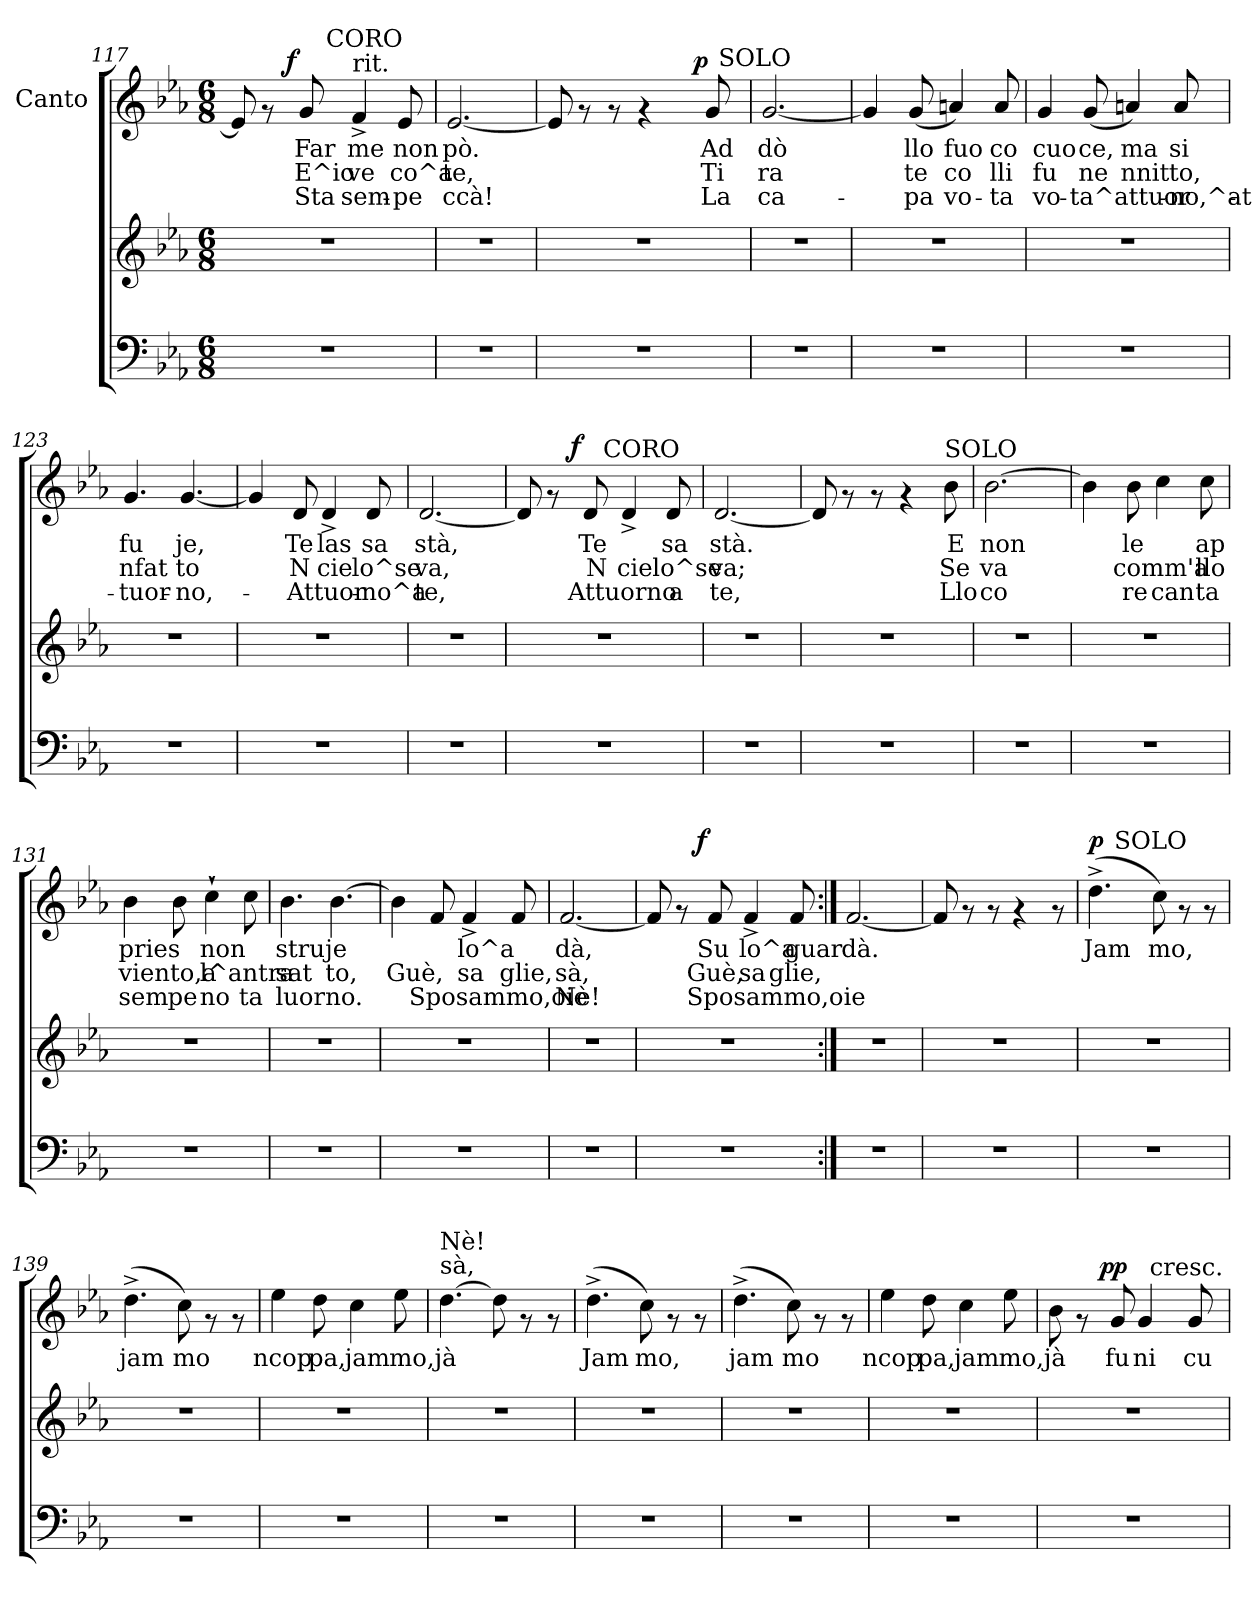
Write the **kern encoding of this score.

**kern	**kern	**kern	**text	**text	**text	**dynam
*part3	*part2	*part1	*part1	*part1	*part1	*part1
*staff3	*staff2	*staff1	*staff1	*staff1	*staff1	*staff1
*	*	*I"Canto	*	*	*	*
*clefF4	*clefG2	*clefG2	*	*	*	*
*k[b-e-a-]	*k[b-e-a-]	*k[b-e-a-]	*	*	*	*
*E-:	*E-:	*E-:	*	*	*	*
*M6/8	*M6/8	*M6/8	*	*	*	*
=117	=117	=117	=117	=117	=117	=117
*	*	*^	*	*	*	*
*	*	*	*^	*	*	*	*
2.r	2.r	8e-/]	8..ryy	4ryy	.	.	.	.
.	.	8rf	.	.	.	.	.	.
!	!	!	!	!	!	!	!	!LO:DY:a
.	.	.	2ryy	.	.	.	.	f
!	!	!	!	!	!LO:LY:b:rj	!LO:LY:b:rj	!LO:LY:b:rj	!
.	.	8g/	.	16ryy	Far	E^io	Sta	.
!	!	!	!	!LO:TX:a:t=CORO	!	!	!	!
.	.	.	.	4..ryy	.	.	.	.
!	!	!LO:TX:a:t=rit.	!	!	!	!	!	!
!	!	!	!	!	!LO:LY:b:rj	!LO:LY:b:rj	!LO:LY:b:rj	!
.	.	4f^</	.	.	me	ve	sem-	.
!	!	!	!	!	!LO:LY:b:rj	!LO:LY:b:rj	!LO:LY:b:rj	!
.	.	8e-/	.	.	non	co^a	-pe	.
.	.	.	32ryy	.	.	.	.	.
=118	=118	=118	=118	=118	=118	=118	=118	=118
!	!	!	!	!	!LO:LY:b:rj	!LO:LY:b:rj	!LO:LY:b:rj	!
*	*	*v	*v	*v	*	*	*	*
2.r	2.r	[<2.e-/	pò.	te,	ccà!	.
=119	=119	=119	=119	=119	=119	=119
*	*	*^	*	*	*	*
*	*	*	*^	*	*	*	*
2.r	2.r	8e-/]	2ryy	2ryy	.	.	.	.
.	.	8rf	.	.	.	.	.	.
.	.	8rf	.	.	.	.	.	.
.	.	4rf	.	.	.	.	.	.
.	.	.	16.ryy	8ryy	.	.	.	.
!	!	!	!	!	!	!	!	!LO:DY:a
.	.	.	8ryy	.	.	.	.	p
!	!	!	!	!	!LO:LY:b:rj	!LO:LY:b:rj	!LO:LY:b:rj	!
.	.	8g/	.	32ryy	Ad	Ti	La	.
!	!	!	!	!LO:TX:a:t=SOLO	!	!	!	!
.	.	.	.	16.ryy	.	.	.	.
.	.	.	32ryy	.	.	.	.	.
!!LO:LB:g=z
=120	=120	=120	=120	=120	=120	=120	=120	=120
!	!	!	!	!	!LO:LY:b:rj	!LO:LY:b:rj	!LO:LY:b:rj	!
*	*	*v	*v	*v	*	*	*	*
2.r	2.r	[<2.g/	dò	ra	ca-	.
=121	=121	=121	=121	=121	=121	=121
2.r	2.r	4g/]	.	.	.	.
!	!	!	!LO:LY:b:rj	!LO:LY:b:rj	!LO:LY:b:rj	!
.	.	(8g/	llo	te	-pa	.
!	!	!	!LO:LY:b:rj	!LO:LY:b:rj	!LO:LY:b:rj	!
.	.	4an/)	fuo	co	vo-	.
!	!	!	!LO:LY:b:rj	!LO:LY:b:rj	!LO:LY:b:rj	!
.	.	8a/	co	lli	-ta	.
=122	=122	=122	=122	=122	=122	=122
!	!	!	!LO:LY:b:rj	!LO:LY:b:rj	!LO:LY:b:rj	!
2.r	2.r	4g/	cuo	fu	vo-	.
!	!	!	!LO:LY:b:rj	!LO:LY:b:rj	!LO:LY:b:rj	!
.	.	(8g/	ce,	ne	-ta^attuor-	.
!	!	!	!LO:LY:b:rj	!LO:LY:b:rj	!	!
.	.	4an/)	ma	nnit	.	.
!	!	!	!LO:LY:b:rj	!LO:LY:b:rj	!LO:LY:b:rj	!
.	.	8a/	si	to,	-no,^at-	.
=123	=123	=123	=123	=123	=123	=123
!	!	!	!LO:LY:b:rj	!LO:LY:b:rj	!LO:LY:b:rj	!
2.r	2.r	4.g/	fu	nfat	-tuor-	.
!	!	!	!LO:LY:b:rj	!LO:LY:b:rj	!LO:LY:b:rj	!
.	.	[<4.g/	je,	to	-no,-	.
=124	=124	=124	=124	=124	=124	=124
2.r	2.r	4g/]	.	.	.	.
!	!	!	!LO:LY:b:rj	!LO:LY:b:rj	!LO:LY:b:rj	!
.	.	8d/	Te	N	-Attuor-	.
!	!	!	!LO:LY:b:rj	!LO:LY:b:rj	!	!
.	.	4d^</	las	cie	.	.
!	!	!	!LO:LY:b:rj	!LO:LY:b:rj	!LO:LY:b:rj	!
.	.	8d/	sa	lo^se	-no^a	.
!!LO:LB:g=z
=125	=125	=125	=125	=125	=125	=125
!	!	!	!LO:LY:b:rj	!LO:LY:b:rj	!LO:LY:b:rj	!
2.r	2.r	[<2.d/	stà,	va,	te,	.
=126	=126	=126	=126	=126	=126	=126
*	*	*^	*	*	*	*
*	*	*	*^	*	*	*	*
2.r	2.r	8d/]	8..ryy	4ryy	.	.	.	.
.	.	8rf	.	.	.	.	.	.
!	!	!	!	!	!	!	!	!LO:DY:a
.	.	.	2ryy	.	.	.	.	f
!	!	!	!	!	!LO:LY:b:rj	!LO:LY:b:rj	!LO:LY:b:rj	!
.	.	8d/	.	16ryy	Te	N	Attuorno	.
!	!	!	!	!LO:TX:a:t=CORO	!	!	!	!
.	.	.	.	4..ryy	.	.	.	.
!	!	!	!	!	!	!LO:LY:b:rj	!	!
.	.	4d^</	.	.	.	cie	.	.
!	!	!	!	!	!LO:LY:b:rj	!LO:LY:b:rj	!LO:LY:b:rj	!
.	.	8d/	.	.	sa	lo^se	a	.
.	.	.	32ryy	.	.	.	.	.
=127	=127	=127	=127	=127	=127	=127	=127	=127
!	!	!	!	!	!LO:LY:b:rj	!LO:LY:b:rj	!LO:LY:b:rj	!
*	*	*v	*v	*v	*	*	*	*
2.r	2.r	[<2.d/	stà.	va;	te,	.
=128	=128	=128	=128	=128	=128	=128
2.r	2.r	8d/]	.	.	.	.
.	.	8rf	.	.	.	.
.	.	8rf	.	.	.	.
.	.	4rf	.	.	.	.
!	!	!LO:TX:a:t=SOLO	!	!	!	!
!	!	!	!LO:LY:b:rj	!LO:LY:b:rj	!LO:LY:b:rj	!
.	.	8b-\	E	Se	Llo	.
=129	=129	=129	=129	=129	=129	=129
!	!	!	!LO:LY:b:rj	!LO:LY:b:rj	!LO:LY:b:rj	!
2.r	2.r	[>2.b-\	non	va	co	.
=130	=130	=130	=130	=130	=130	=130
2.r	2.r	4b-\]	.	.	.	.
!	!	!	!LO:LY:b:rj	!LO:LY:b:rj	!LO:LY:b:rj	!
.	.	8b-\	le	comm'a	re	.
!	!	!	!	!	!LO:LY:b:rj	!
.	.	4cc\	.	.	can	.
!	!	!	!LO:LY:b:rj	!LO:LY:b:rj	!LO:LY:b:rj	!
.	.	8cc\	ap	llo	ta	.
!!LO:PB:g=z
=131	=131	=131	=131	=131	=131	=131
!	!	!	!LO:LY:b:rj	!LO:LY:b:rj	!LO:LY:b:rj	!
2.r	2.r	4b-\	pries	viento,a	sem	.
!	!	!	!	!	!LO:LY:b:rj	!
.	.	8b-\	.	.	pe	.
!	!	!	!LO:LY:b:rj	!LO:LY:b:rj	!LO:LY:b:rj	!
.	.	4cc`>\	non	l^antra	no	.
!	!	!	!	!	!LO:LY:b:rj	!
.	.	8cc\	.	.	ta	.
=132	=132	=132	=132	=132	=132	=132
!	!	!	!LO:LY:b:rj	!LO:LY:b:rj	!LO:LY:b:rj	!
2.r	2.r	4.b-\	stru	sat	luor	.
!	!	!	!LO:LY:b:rj	!LO:LY:b:rj	!LO:LY:b:rj	!
.	.	[>4.b-\	je	to,	no.	.
=133	=133	=133	=133	=133	=133	=133
!	!	!	!	!LO:LY:b:rj	!	!
2.r	2.r	4b-\]	.	Guè,	.	.
!	!	!	!	!	!LO:LY:b:rj	!
.	.	8f/	.	.	Sposammo,oie	.
!	!	!	!LO:LY:b:rj	!LO:LY:b:rj	!	!
.	.	4f^</	lo^a	sa	.	.
!	!	!	!	!LO:LY:b:rj	!	!
.	.	8f/	.	glie,	.	.
=134	=134	=134	=134	=134	=134	=134
!	!	!	!LO:LY:b:rj	!LO:LY:b:rj	!LO:LY:b:rj	!
2.r	2.r	[<2.f/	dà,	sà,	Nè!	.
=135	=135	=135	=135	=135	=135	=135
*	*	*^	*	*	*	*
2.r	2.r	8f/]	8..ryy	.	.	.	.
.	.	8rf	.	.	.	.	.
!	!	!	!	!	!	!	!LO:DY:a
.	.	.	2ryy	.	.	.	f
!	!	!	!	!LO:LY:b:rj	!LO:LY:b:rj	!LO:LY:b:rj	!
.	.	8f/	.	Su	Guè,	Sposammo,oie	.
!	!	!	!	!LO:LY:b:rj	!LO:LY:b:rj	!	!
.	.	4f^</	.	lo^a	sa	.	.
!	!	!	!	!LO:LY:b:rj	!LO:LY:b:rj	!	!
.	.	8f/	.	guar	glie,	.	.
.	.	.	32ryy	.	.	.	.
!!LO:LB:g=z
=136:|!	=136:|!	=136:|!	=136:|!	=136:|!	=136:|!	=136:|!	=136:|!
!	!	!	!	!LO:LY:b:rj	!	!	!
*	*	*v	*v	*	*	*	*
2.r	2.r	[<2.f/	dà.	.	.	.
=137	=137	=137	=137	=137	=137	=137
2.r	2.r	8f/]	.	.	.	.
.	.	8rf	.	.	.	.
.	.	8rf	.	.	.	.
.	.	4rf	.	.	.	.
.	.	8rf	.	.	.	.
=138	=138	=138	=138	=138	=138	=138
!	!	!	!LO:LY:b:rj	!	!	!LO:DY:a
*	*	*^	*	*	*	*
2.r	2.r	(>4.dd^>\	8ryy	Jam	.	.	p
!	!	!	!LO:TX:a:t=SOLO	!	!	!	!
.	.	.	2ryy	.	.	.	.
!	!	!	!	!LO:LY:b:rj	!	!	!
.	.	8cc\)	.	mo,	.	.	.
.	.	8rf	.	.	.	.	.
.	.	8rf	8ryy	.	.	.	.
=139	=139	=139	=139	=139	=139	=139	=139
!	!	!	!	!LO:LY:b:rj	!	!	!
*	*	*v	*v	*	*	*	*
2.r	2.r	(>4.dd^>\	jam	.	.	.
!	!	!	!LO:LY:b:rj	!	!	!
.	.	8cc\)	mo	.	.	.
.	.	8rf	.	.	.	.
.	.	8rf	.	.	.	.
=140	=140	=140	=140	=140	=140	=140
!	!	!	!LO:LY:b:rj	!	!	!
2.r	2.r	4ee-\	ncop	.	.	.
!	!	!	!LO:LY:b:rj	!	!	!
.	.	8dd\	pa,	.	.	.
!	!	!	!LO:LY:b:rj	!	!	!
.	.	4cc\	jam	.	.	.
!	!	!	!LO:LY:b:rj	!	!	!
.	.	8ee-\	mo,	.	.	.
!!LO:LB:g=z
=141	=141	=141	=141	=141	=141	=141
!	!	!LO:TX:a:t=sà,	!	!	!	!
!	!	!LO:TX:a:t=Nè!	!	!	!	!
!	!	!	!LO:LY:b:rj	!	!	!
2.r	2.r	[>4.dd\	jà	.	.	.
.	.	8dd\]	.	.	.	.
.	.	8rf	.	.	.	.
.	.	8rf	.	.	.	.
=142	=142	=142	=142	=142	=142	=142
!	!	!	!LO:LY:b:rj	!	!	!
2.r	2.r	(>4.dd^>\	Jam	.	.	.
!	!	!	!LO:LY:b:rj	!	!	!
.	.	8cc\)	mo,	.	.	.
.	.	8rf	.	.	.	.
.	.	8rf	.	.	.	.
=143	=143	=143	=143	=143	=143	=143
!	!	!	!LO:LY:b:rj	!	!	!
2.r	2.r	(>4.dd^>\	jam	.	.	.
!	!	!	!LO:LY:b:rj	!	!	!
.	.	8cc\)	mo	.	.	.
.	.	8rf	.	.	.	.
.	.	8rf	.	.	.	.
=144	=144	=144	=144	=144	=144	=144
!	!	!	!LO:LY:b:rj	!	!	!
2.r	2.r	4ee-\	ncop	.	.	.
!	!	!	!LO:LY:b:rj	!	!	!
.	.	8dd\	pa,	.	.	.
!	!	!	!LO:LY:b:rj	!	!	!
.	.	4cc\	jam	.	.	.
!	!	!	!LO:LY:b:rj	!	!	!
.	.	8ee-\	mo,	.	.	.
=145	=145	=145	=145	=145	=145	=145
!	!	!	!LO:LY:b:rj	!	!	!
*	*	*^	*	*	*	*
*	*	*	*^	*	*	*	*
2.r	2.r	8b-\	8..ryy	4ryy	jà	.	.	.
.	.	8rf	.	.	.	.	.	.
!	!	!	!	!	!	!	!	!LO:DY:a
.	.	.	2ryy	.	.	.	.	pp
!	!	!	!	!	!LO:LY:b:rj	!	!	!
.	.	8g/	.	8ryy	fu	.	.	.
!	!	!	!	!	!LO:LY:b:rj	!	!	!
.	.	4g/	.	32ryy	ni	.	.	.
!	!	!	!	!LO:TX:a:t=cresc.	!	!	!	!
.	.	.	.	4ryy	.	.	.	.
!	!	!	!	!	!LO:LY:b:rj	!	!	!
.	.	8g/	.	.	cu	.	.	.
.	.	.	.	16.ryy	.	.	.	.
.	.	.	32ryy	.	.	.	.	.
*	*	*v	*v	*v	*	*	*	*
=	=	=	=	=	=	=
*-	*-	*-	*-	*-	*-	*-
